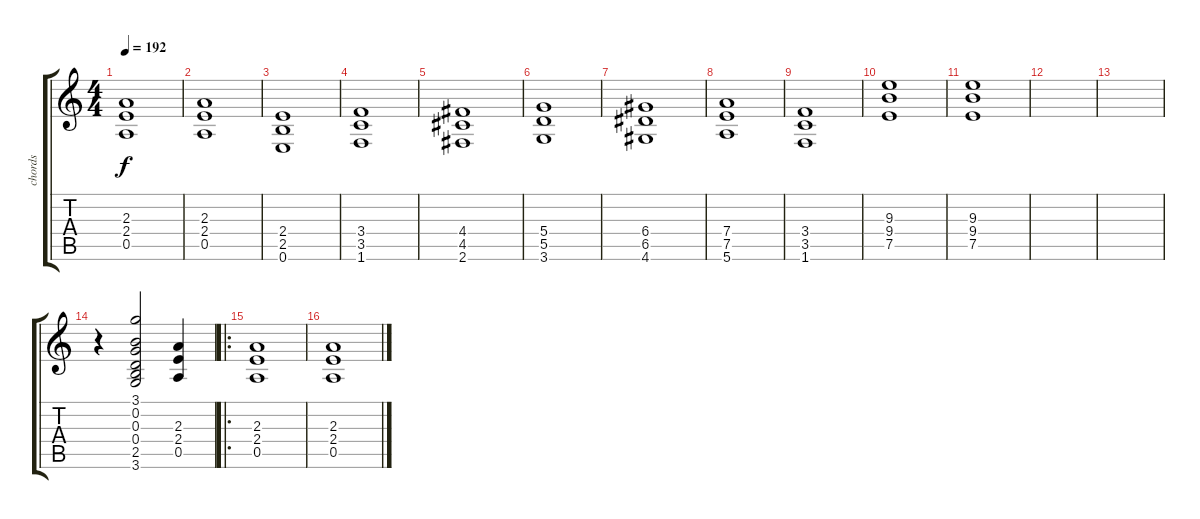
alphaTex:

\track ("chords" "chords") {instrument overdrivenguitar}
\staff {score tabs}
\tuning (E4 B3 G3 D3 A2 E2) {hide}
\ts (4 4)
\tempo 192
\clef g2
\ks c
(2.3 2.4 0.5).1{dy f} |
(2.3 2.4 0.5).1 |
(2.4 2.5 0.6).1 |
(3.4 3.5 1.6).1 |
(4.4 4.5 2.6).1 |
(5.4 5.5 3.6).1 |
(6.4 6.5 4.6).1 |
(7.4 7.5 5.6).1 |
(3.4 3.5 1.6).1 |
(9.3 9.4 7.5).1 |
(9.3 9.4 7.5).1 |
|
|
r.4 (3.1 0.2 0.3 0.4 2.5 3.6).2 (2.3 2.4 0.5).4 |
\ro
(2.3 2.4 0.5).1 |
(2.3 2.4 0.5).1
